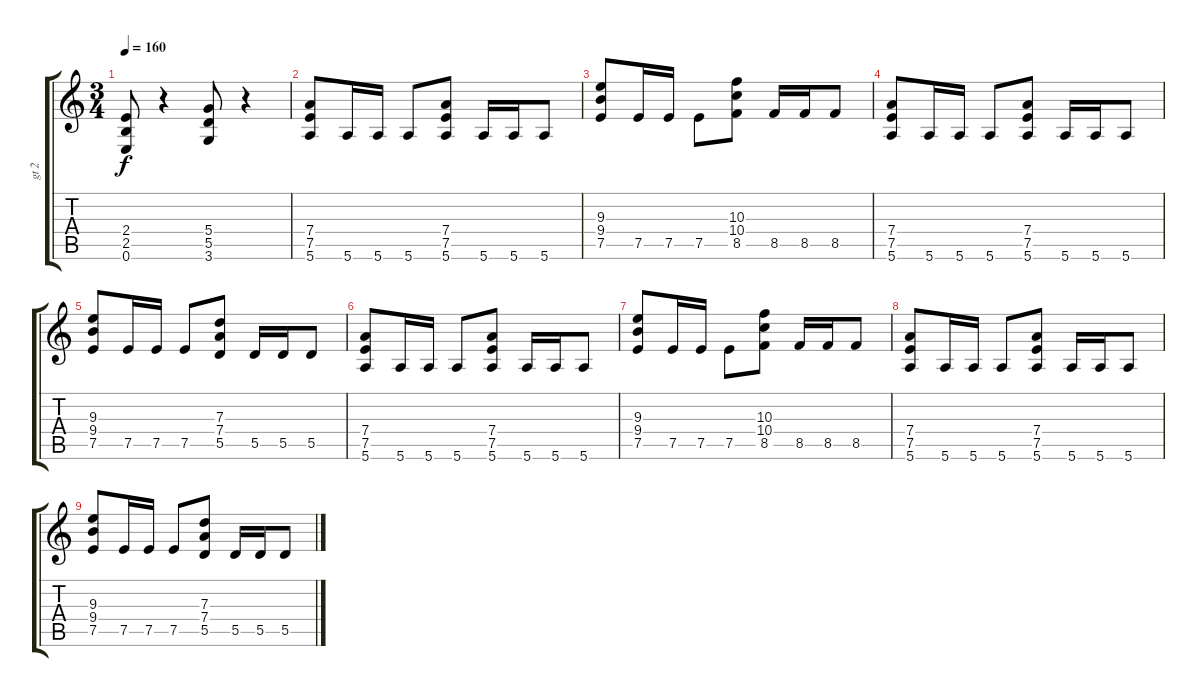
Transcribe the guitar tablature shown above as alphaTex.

\track ("gt 2" "gt 2") {instrument distortionguitar}
\staff {score tabs}
\tuning (E4 B3 G3 D3 A2 E2) {hide}
\ts (3 4)
\tempo 160
\clef g2
\ks c
(2.4 2.5 0.6).8{dy f} r.4 (5.4 5.5 3.6).8 r.4 |
(7.4 7.5 5.6).8 5.6.16 5.6.16 5.6.8 (7.4 7.5 5.6).8 5.6.16 5.6.16 5.6.8 |
(9.3 9.4 7.5).8 7.5.16 7.5.16 7.5.8 (10.3 10.4 8.5).8 8.5.16 8.5.16 8.5.8 |
(7.4 7.5 5.6).8 5.6.16 5.6.16 5.6.8 (7.4 7.5 5.6).8 5.6.16 5.6.16 5.6.8 |
(9.3 9.4 7.5).8 7.5.16 7.5.16 7.5.8 (7.3 7.4 5.5).8 5.5.16 5.5.16 5.5.8 |
(7.4 7.5 5.6).8 5.6.16 5.6.16 5.6.8 (7.4 7.5 5.6).8 5.6.16 5.6.16 5.6.8 |
(9.3 9.4 7.5).8 7.5.16 7.5.16 7.5.8 (10.3 10.4 8.5).8 8.5.16 8.5.16 8.5.8 |
(7.4 7.5 5.6).8 5.6.16 5.6.16 5.6.8 (7.4 7.5 5.6).8 5.6.16 5.6.16 5.6.8 |
(9.3 9.4 7.5).8 7.5.16 7.5.16 7.5.8 (7.3 7.4 5.5).8 5.5.16 5.5.16 5.5.8
